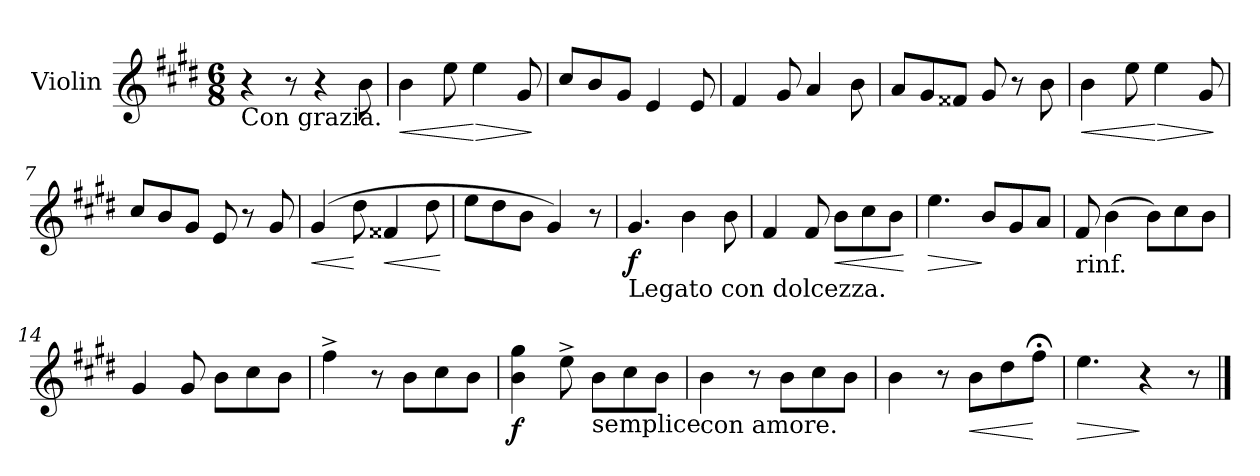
**kern	**dynam
*part1	*part1
*staff1	*staff1
*I"Violin	*
*I'Vln.	*
*clefG2	*
*k[f#c#g#d#]	*
*M6/8	*
=1	=1
!LO:TX:b:t=Con grazia.	!
4r	.
8r	.
4r	.
8b\	.
=2	=2
!	!LO:HP:b
4b\	<
8ee\	.
!	!LO:HP:n=1:b
4ee\	[ >
8g#/	.
.	]
=3	=3
8cc#/L	.
8b/	.
8g#/J	.
4e/	.
8e/	.
=4	=4
4f#/	.
8g#/	.
4a/	.
8b\	.
=5	=5
8a/L	.
8g#/	.
8f##X/J	.
8g#/	.
8r	.
8b\	.
=6	=6
!	!LO:HP:b
4b\	<
8ee\	.
!	!LO:HP:n=1:b
4ee\	[ >
8g#/	.
.	]
!!LO:LB:g=z
=7	=7
8cc#/L	.
8b/	.
8g#/J	.
8e/	.
8r	.
8g#/	.
=8	=8
!	!LO:HP:b
(>4g#/	<
8dd#\	[
!	!LO:HP:b
4f##X/	<
8dd#\	.
.	[
=9	=9
8ee\L	.
8dd#\	.
8b\J	.
4g#/)	.
8r	.
=10	=10
!LO:TX:b:t=Legato con dolcezza.	!
!	!LO:DY:b
4.g#/	f
4b\	.
8b\	.
=11	=11
4f#/	.
8f#/	.
!	!LO:HP:b
8b\L	<
8cc#\	.
8b\J	.
.	[
=12	=12
!	!LO:HP:b
4.ee\	>
8b/L	]
8g#/	.
8a/J	.
!!LO:LB:g=z
=13	=13
!LO:TX:b:t=rinf.	!
8f#/	.
(>4b\	.
8b\L)	.
(<8cc#\	.
8b\J	.
=14	=14
4g#/	.
8g#/	.
8b\L	.
(<8cc#\	.
8b\J	.
=15	=15
4ff#^\	.
8r	.
8b\L	.
(<8cc#\	.
8b\J	.
=16	=16
!	!LO:DY:b
4b\ 4gg#\	f
8ee^\	.
!LO:TX:b:t=semplice	!
8b\L	.
(<8cc#\	.
8b\J	.
=17	=17
!LO:TX:b:t=con amore.	!
4b\	.
8r	.
8b\L	.
(<8cc#\	.
8b\J	.
=18	=18
4b\	.
8r	.
!	!LO:HP:b
8b\L	<
8dd#\	.
8ff#;<\J	[
!!LO:LB:g=z
=19	=19
!	!LO:HP:b
4.ee\	>
4r	]
8r	.
==	==
*-	*-
